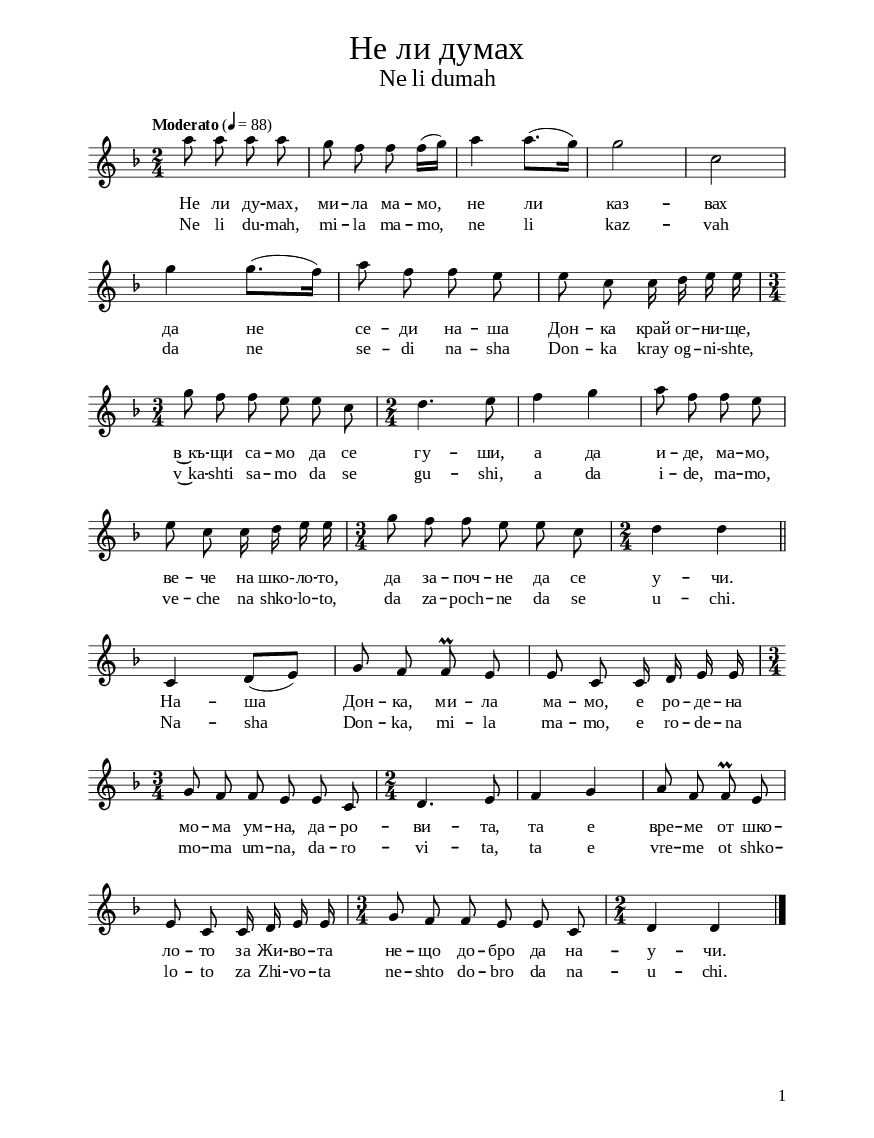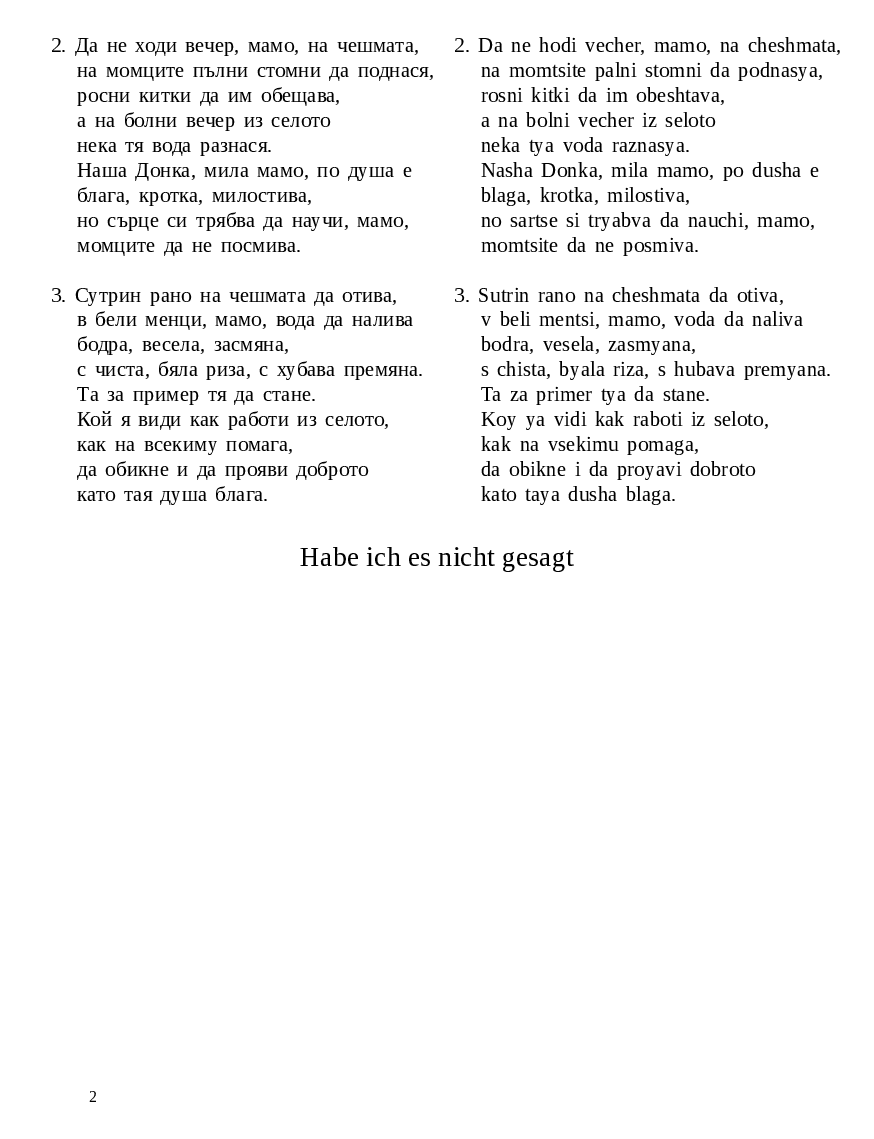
\version "2.24.1"

% include paper part and global functions
\include "include/globals.ily"

\bookpart {
  \label #'ref154
  \tocItem \markup "Не ли думах – Ne li dumah"
  \include "include/bookpart-paper.ily"
  \score {
    \include "include/score-layout.ily"

    \new Voice \absolute {
      \clef treble
      \key d \minor
      \time 2/4
      \tempoFunc "Moderato" 4 "88"
      \autoBeamOff

      a''8 a''8 a''8 a''8 | % 2
      g''8 f''8 f''8 f''16 [ ( g''16 ) ] | % 3
      a''4 a''8. [( g''16 )] | % 4
      g''2 | % 5
      c''2 \break | % 6
      g''4 g''8. [( f''16 )] | % 7
      a''8 f''8 f''8 e''8 | % 8
      e''8 c''8 c''16 d''16 e''16 e''16 \break | % 9
      \time 3/4  g''8 f''8 f''8 e''8 e''8 c''8 |
      \time 2/4  d''4. e''8 | % 11
      f''4 g''4 | % 12
      a''8 f''8 f''8 e''8 \break | % 13
      e''8 c''8 c''16 d''16 e''16 e''16 | % 14
      \time 3/4  g''8 f''8 f''8 e''8 e''8 c''8 | % 15
      \time 2/4  d''4 d''4 \bar "||"
      \break | % 16
      c'4 d'8 [( e'8 )] | % 17
      g'8 f'8 f'8\prall e'8 | % 18
      e'8 c'8 c'16 d'16 e'16 e'16 \break | % 19
      \time 3/4  g'8 f'8 f'8 e'8 e'8 c'8 |
      \time 2/4  d'4. e'8 | % 21
      f'4 g'4 | % 22
      a'8 f'8 f'8\prall e'8 \break | % 23
      e'8 c'8 c'16 d'16 e'16 e'16 | % 24
      \time 3/4  g'8 f'8 f'8 e'8 e'8 c'8 | % 25
      \time 2/4  d'4 d'4 \bar "|."
    }

    \addlyrics {
      Не ли ду
      -- мах, ми -- ла ма -- мо, не ли каз -- вах да
      не се -- ди на -- ша Дон -- ка край ог -- ни --
      ще, в~къ -- щи са -- мо да се гу -- ши, а да
      и -- де, ма -- мо, ве -- че на "шко-" -- ло -- то,
      да за -- поч -- не да се у -- чи. На -- ша Дон
      -- ка, ми -- ла ма -- мо, е ро -- де -- на мо --
      ма ум -- на, да -- ро -- ви -- та, та е вре --
      ме от шко -- ло -- то за Жи -- во -- та не --
      що до -- бро да на -- у -- чи.
    }
    \addlyrics {
      Ne li du
      -- mah, mi -- la ma -- mo, ne li kaz -- vah da
      ne se -- di na -- sha Don -- ka kray og -- ni --
      shte, v~ka -- shti sa -- mo da se gu -- shi, a da
      i -- de, ma -- mo, ve -- che na shko -- lo -- to,
      da za -- poch -- ne da se u -- chi. Na -- sha Don
      -- ka, mi -- la ma -- mo, e ro -- de -- na mo --
      ma um -- na, da -- ro -- vi -- ta, ta e vre --
      me ot shko -- lo -- to za Zhi -- vo -- ta ne --
      shto do -- bro da na -- u -- chi.}

      \header {
        title = \titleFunc "Не ли думах" "Ne li dumah"
      }

      \midi{}

    } % score

    \pageBreak

    \markup \fontsize #bgCoupletFontSize {
      \hspace #-6
      \override #`(baseline-skip . ,bgCoupletBaselineSkip)
      \column {

        \line {   "   " 2. Да не ходи вечер, мамо, на чешмата,}

        \line {   "        " на момците пълни стомни да поднася,}

        \line {   "        " росни китки да им обещава,}

        \line {   "        " а на болни вечер из селото} 

        \line {   "        " нека тя вода разнася.}

        \line {   "        " Наша Донка, мила мамо, по душа е}

        \line {   "        " блага, кротка, милостива,}

        \line {   "        " но сърце си трябва да научи, мамо,}

        \line {   "        " момците да не посмива.}

        \line {   "        " }

        \line {   "   " 3. Сутрин рано на чешмата да отива,}

        \line {   "        " в бели менци, мамо, вода да налива}

        \line {   "        " бодра, весела, засмяна,}

        \line {   "        " с чиста, бяла риза, с хубава премяна.}

        \line {   "        " Та за пример тя да стане.}

        \line {   "        " Кой я види как работи из селото,}

        \line {   "        " как на всекиму помага,}

        \line {   "        " да обикне и да прояви доброто}

        \line {   "        " като тая душа блага.}
      }

      \hspace #-1
      \override #`(baseline-skip . ,bgCoupletBaselineSkip)
      \column {
        \line {   "   " 2. Da ne hodi vecher, mamo, na cheshmata,}

        \line {   "        " na momtsite palni stomni da podnasya,}

        \line {   "        " rosni kitki da im obeshtava,}

        \line {   "        " a na bolni vecher iz seloto}

        \line {   "        " neka tya voda raznasya.}

        \line {   "        " Nasha Donka, mila mamo, po dusha e}

        \line {   "        " blaga, krotka, milostiva,}

        \line {   "        " no sartse si tryabva da nauchi, mamo,}

        \line {   "        " momtsite da ne posmiva.}

        \line {   "        " }

        \line {   "   " 3. Sutrin rano na cheshmata da otiva,}

        \line {   "        " v beli mentsi, mamo, voda da naliva}

        \line {   "        " bodra, vesela, zasmyana,}

        \line {   "        " s chista, byala riza, s hubava premyana.}

        \line {   "        " Ta za primer tya da stane.}

        \line {   "        " Koy ya vidi kak raboti iz seloto,}

        \line {   "        " kak na vsekimu pomaga,}

        \line {   "        " da obikne i da proyavi dobroto}

        \line {   "        " kato taya dusha blaga.}
      } %column
    } % markup

   \markup \empty-two
   
   
   

    % include foreign translation(s) of the song
    \version "2.22.1"

\markup \fill-line { \fontsize #deTitleFontSize "Habe ich es nicht gesagt" }
\markup \null
\markup \null
\markup \fontsize #deCoupletFontSize {
  \hspace #10
  \override #`(baseline-skip . ,deCoupletBaselineSkip)

  \column {
  

    \line {  1. Habe ich es nicht gesagt, liebe Mutter, habe ich es nicht gesagt,}

    \line { " "dass unsere Donka nicht neben der Feuerstelle stehen}

    \line { " "und sich nur zuhause kuscheln soll,}

    \line { " "sondern sie soll in die Schule gehen }

    \line { " "und beginnen zu lernen.}

    \line { " "Unsere Donka, liebe Mutter, wurde }

    \line { " "klug und begabt geboren,}

    \line { " "so dass es an der Zeit ist,}

    \line { " "von der Schule des Lebens etwas Gutes zu lernen.}

    \line { " " }
    \line { 2. Sie soll abends, liebe Mutter, nicht zum Brunnen gehen,}

    \line { " "um den Jungen volle Krüge zu reichen,}

    \line { " "ihnen taufrische Blumen zu versprechen,}

    \line { " "sondern sie soll abends den Kranken Wasser austragen.}

    \line { " "Unsere Donka, liebe Mutter,}

    \line { " "ist ihrer Seele nach gut, sanftmütig und barmherzig,}

    \line { " "aber sie soll ihr Herz, Mutter, lehren,}

    \line { " "die Jungen nicht zum Lächeln zu bringen.}
    \line { " " }

    \line { 3. Morgen in der Früh soll sie zum Brunnen gehen,}

    \line { " "in weißen Kupferkrügen Wasser zu gießen,}

    \line { " "mit einem sauberen, weißen Hemd in einem schönen Staat,}

    \line { " "soll sie zum Beispiel werden.}

    \line { " "Wer sie im Dorf sieht,}

    \line { " "wie sie jedem hilft,}

    \line { " "soll das Gute zu lieben beginnen und es äußern,}

    \line { " "wie diese gute Seele.}




  }
}


  } % bookpart
